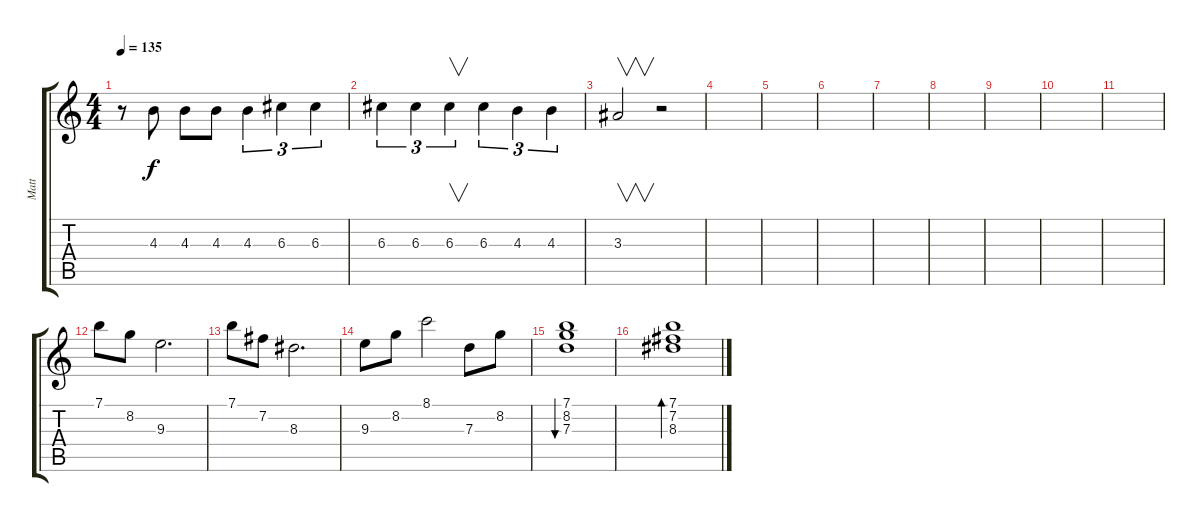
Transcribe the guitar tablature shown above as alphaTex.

\track ("Matt" "Matt") {instrument distortionguitar}
\staff {score tabs}
\tuning (E4 B3 G3 D3 A2 E2) {hide}
\ts (4 4)
\tempo 135
\clef g2
\ks c
r.8{dy mp volume 16 balance 0 instrument electricguitarclean} 4.3.8{dy f} 4.3.8 4.3.8 4.3.4{tu (3 2) balance 16} 6.3.4{tu (3 2)} 6.3.4{tu (3 2)} |
6.3.4{tu (3 2)} 6.3.4{tu (3 2)} 6.3.4{v tu (3 2)} 6.3.4{tu (3 2)} 4.3.4{tu (3 2)} 4.3.4{tu (3 2)} |
3.3.2{v} r.2 |
|
|
|
|
|
|
|
|
7.1.8 8.2.8 9.3.2{d} |
7.1.8 7.2.8 8.3.2{d} |
9.3.8 8.2.8 8.1.2 7.3.8 8.2.8 |
(7.1 8.2 7.3).1{bu 480} |
(7.1 7.2 8.3).1{bd 480}
